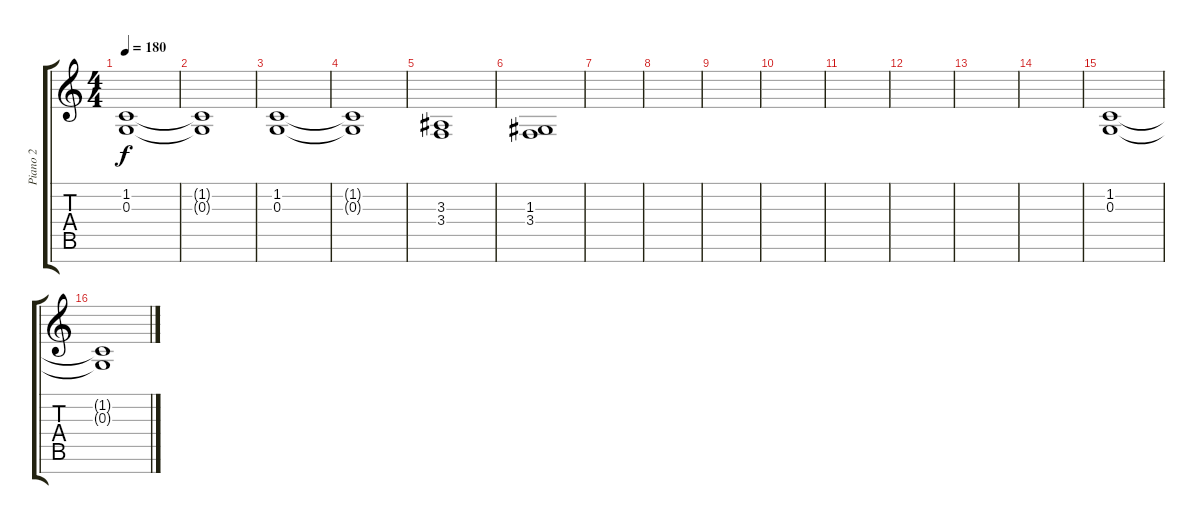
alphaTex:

\track ("Piano 2" "Piano 2") {instrument acousticgrandpiano}
\staff {score tabs}
\tuning (E4 B3 G3 D3 A2 E2 B1) {hide}
\ts (4 4)
\tempo 180
\clef g2
\ks c
(1.2{t} 0.3{t}).1{dy f} |
(1.2{t} 0.3{t}).1 |
(1.2 0.3).1 |
(1.2{t} 0.3{t}).1 |
(3.3 3.4).1 |
(1.3 3.4).1 |
|
|
|
|
|
|
|
|
(1.2 0.3).1 |
(1.2{t} 0.3{t}).1
